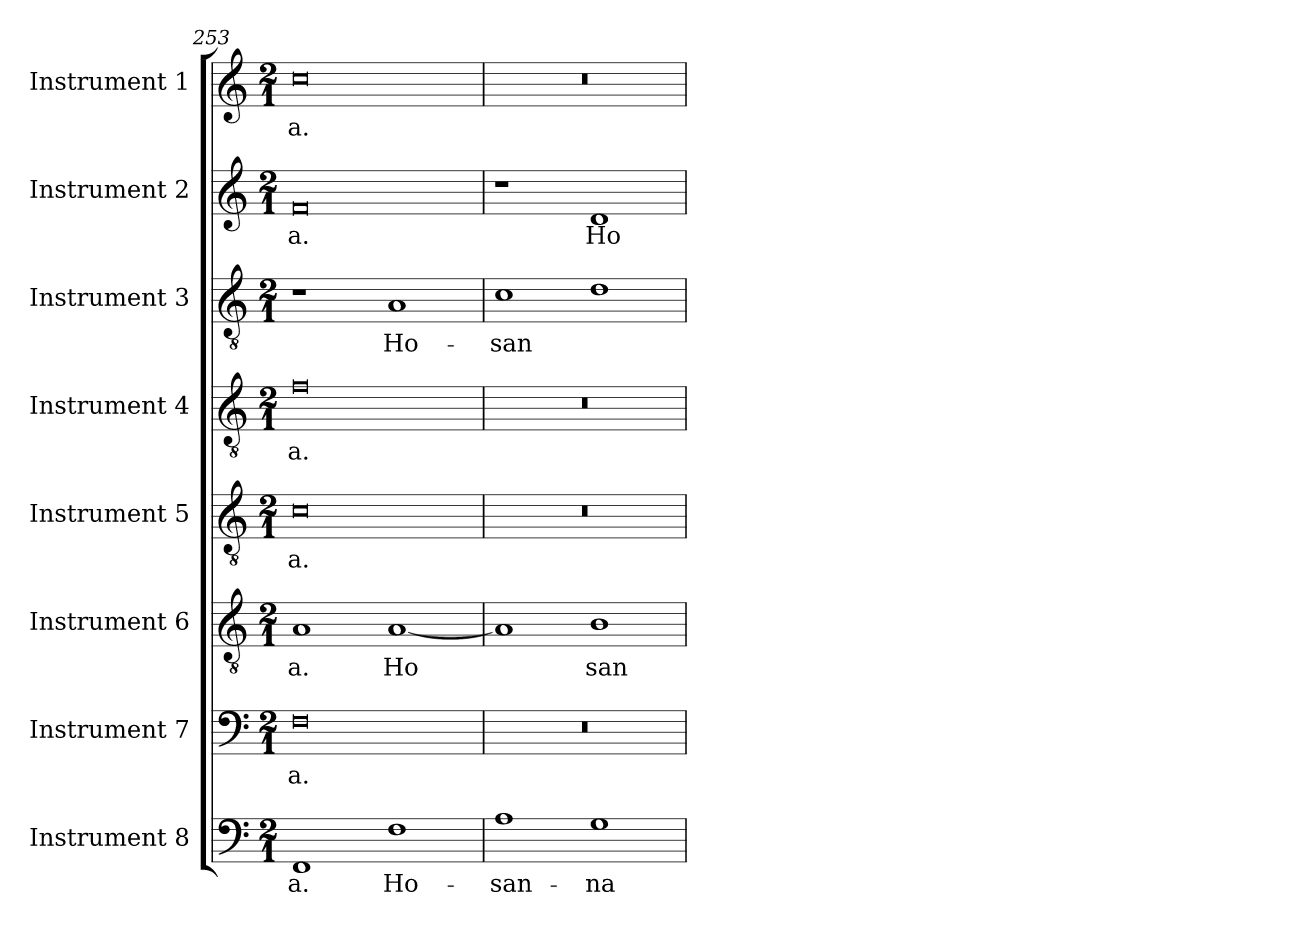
**kern	**text	**kern	**text	**kern	**text	**kern	**text	**kern	**text	**kern	**text	**kern	**text	**kern	**text
*part8	*part8	*part7	*part7	*part6	*part6	*part5	*part5	*part4	*part4	*part3	*part3	*part2	*part2	*part1	*part1
*staff8	*staff8	*staff7	*staff7	*staff6	*staff6	*staff5	*staff5	*staff4	*staff4	*staff3	*staff3	*staff2	*staff2	*staff1	*staff1
*I"Instrument 8	*	*I"Instrument 7	*	*I"Instrument 6	*	*I"Instrument 5	*	*I"Instrument 4	*	*I"Instrument 3	*	*I"Instrument 2	*	*I"Instrument 1	*
*clefF4	*	*clefF4	*	*clefGv2	*	*clefGv2	*	*clefGv2	*	*clefGv2	*	*clefG2	*	*clefG2	*
*k[]	*	*k[]	*	*k[]	*	*k[]	*	*k[]	*	*k[]	*	*k[]	*	*k[]	*
*C:	*	*C:	*	*C:	*	*C:	*	*C:	*	*C:	*	*C:	*	*C:	*
*M2/1	*	*M2/1	*	*M2/1	*	*M2/1	*	*M2/1	*	*M2/1	*	*M2/1	*	*M2/1	*
=253	=253	=253	=253	=253	=253	=253	=253	=253	=253	=253	=253	=253	=253	=253	=253
!	!LO:LY:b:cj	!	!LO:LY:b:cj	!	!LO:LY:b:cj	!	!LO:LY:b:cj	!	!LO:LY:b:cj	!	!	!	!LO:LY:b:cj	!	!LO:LY:b:cj
1FF	-a.	0F	-a.	1A	-a.	0c	-a.	0f	-a.	1r	.	0f	-a.	0cc	-a.
!	!LO:LY:b:cj	!	!	!	!LO:LY:b:cj	!	!	!	!	!	!LO:LY:b:cj	!	!	!	!
1F	Ho-	.	.	[<1A	Ho-	.	.	.	.	1A	Ho-	.	.	.	.
=254	=254	=254	=254	=254	=254	=254	=254	=254	=254	=254	=254	=254	=254	=254	=254
!	!LO:LY:b:cj	!	!	!	!LO:LY:b:cj	!	!	!	!	!	!LO:LY:b:cj	!	!	!	!
1A	-san-	0r	.	1A]	--	0r	.	0r	.	1c	-san-	1r	.	0r	.
!	!LO:LY:b:cj	!	!	!	!LO:LY:b:cj	!	!	!	!	!	!LO:LY:b:cj	!	!LO:LY:b:cj	!	!
1G	-na	.	.	1B	-san-	.	.	.	.	1d	--	1d	Ho-	.	.
=	=	=	=	=	=	=	=	=	=	=	=	=	=	=	=
*-	*-	*-	*-	*-	*-	*-	*-	*-	*-	*-	*-	*-	*-	*-	*-
